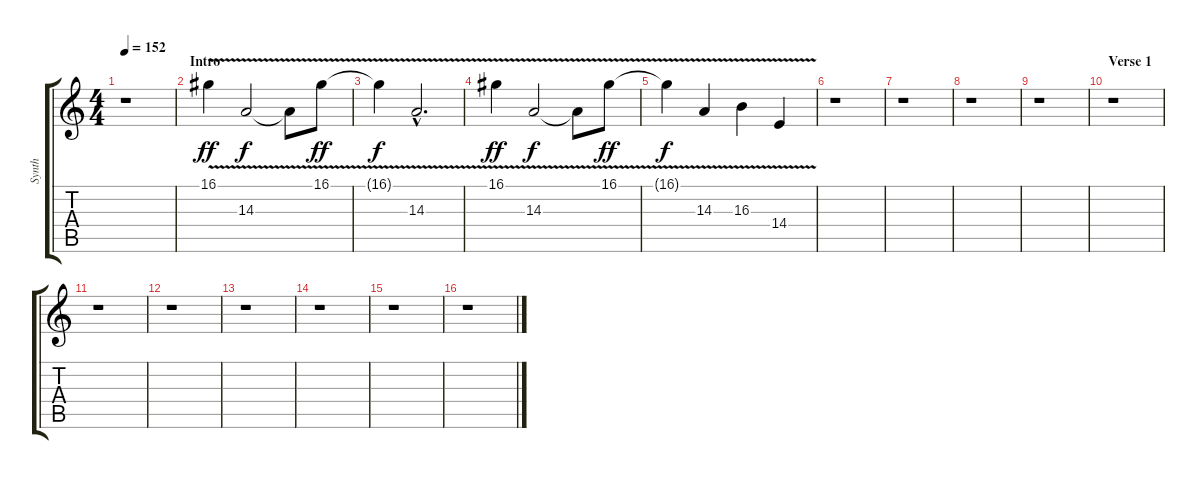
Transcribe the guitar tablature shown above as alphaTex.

\track ("Synth" "Synth") {instrument lead2sawtooth}
\staff {score tabs}
\tuning (E4 B3 G3 D3 A2 E2) {hide}
\ts (4 4)
\tempo 152
\clef g2
\ks c
r.1{dy ff instrument lead2sawtooth} |
\section ("" "Intro")
16.1{v}.4 14.3{v}.2{dy f} 14.3{t}.8 16.1{v}.8{dy ff} |
16.1{t}.4{dy f} 14.3{v hac}.2{d} |
16.1{v}.4{dy ff} 14.3{v}.2{dy f} 14.3{t}.8 16.1{v}.8{dy ff} |
16.1{t}.4{dy f} 14.3{v}.4 16.3{v}.4 14.4{v}.4 |
r.1 |
r.1 |
r.1 |
r.1 |
\section ("" "Verse 1")
r.1 |
r.1 |
r.1 |
r.1 |
r.1 |
r.1 |
r.1
